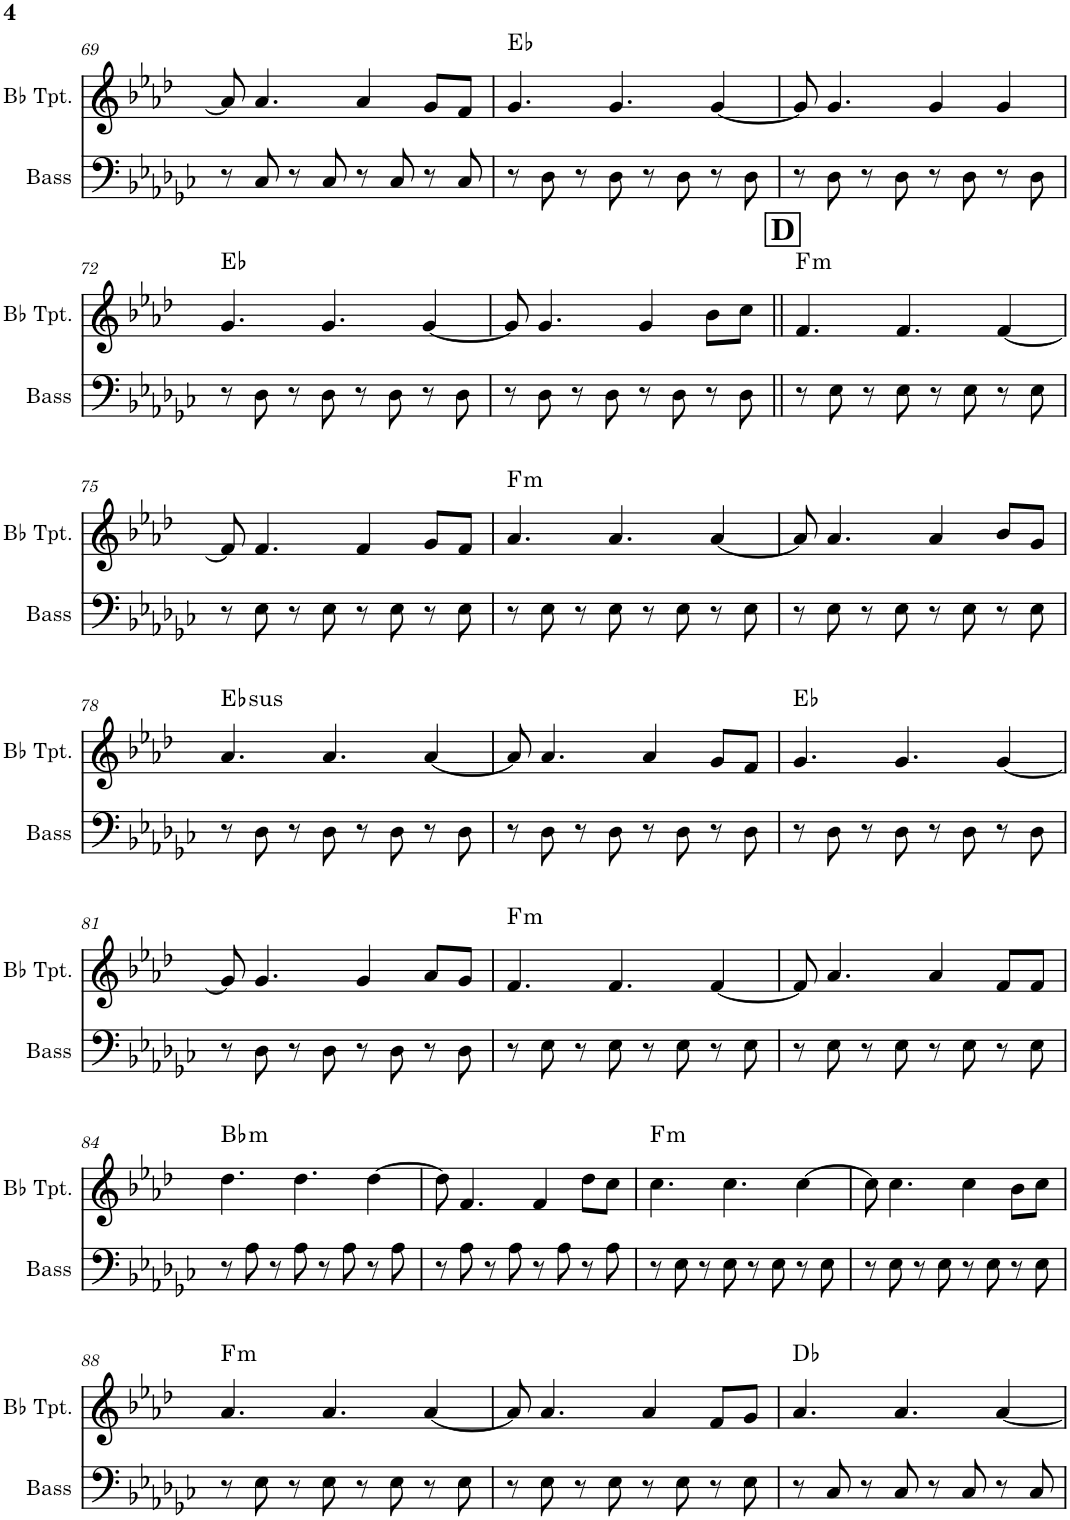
**kern	**kern	**harte
*part2	*part1	*part1
*staff2	*staff1	*
*I"Acoustic Bass	*I"Bb Trumpet	*
*I'Bass	*I'Bb Tpt.	*
!!LO:PB:g=z
*clefF4	*clefG2	*
*Trd7c12	*Trd1c2	*
*k[b-e-a-d-g-c-]	*k[b-e-a-d-]	*
*M4/4	*M4/4	*
=69	=69	=69
8r	8a-/]	.
8C-/	4.a-/	.
8r	.	.
8C-/	.	.
8r	4a-/	.
8C-/	.	.
8r	8g/L	.
8C-/	8f/J	.
=70	=70	=70
8r	4.g/	Eb:maj
8D-\	.	.
8r	.	.
8D-\	4.g/	.
8r	.	.
8D-\	.	.
8r	[4g/	.
8D-\	.	.
=71	=71	=71
8r	8g/]	.
8D-\	4.g/	.
8r	.	.
8D-\	.	.
8r	4g/	.
8D-\	.	.
8r	4g/	.
8D-\	.	.
!!LO:LB:g=z
=72	=72	=72
8r	4.g/	Eb:maj
8D-\	.	.
8r	.	.
8D-\	4.g/	.
8r	.	.
8D-\	.	.
8r	[4g/	.
8D-\	.	.
=73	=73	=73
8r	8g/]	.
8D-\	4.g/	.
8r	.	.
8D-\	.	.
8r	4g/	.
8D-\	.	.
8r	8b-\L	.
8D-\	8cc\J	.
!!LO:REH:place=s1:a:B:cj:fs=14:t=D
=74||	=74||	=74||
!	!	!LO:H:kt=m
8r	4.f/	F:min
8E-\	.	.
8r	.	.
8E-\	4.f/	.
8r	.	.
8E-\	.	.
8r	[4f/	.
8E-\	.	.
!!LO:LB:g=z
=75	=75	=75
8r	8f/]	.
8E-\	4.f/	.
8r	.	.
8E-\	.	.
8r	4f/	.
8E-\	.	.
8r	8g/L	.
8E-\	8f/J	.
=76	=76	=76
!	!	!LO:H:kt=m
8r	4.a-/	F:min
8E-\	.	.
8r	.	.
8E-\	4.a-/	.
8r	.	.
8E-\	.	.
8r	[4a-/	.
8E-\	.	.
=77	=77	=77
8r	8a-/]	.
8E-\	4.a-/	.
8r	.	.
8E-\	.	.
8r	4a-/	.
8E-\	.	.
8r	8b-/L	.
8E-\	8g/J	.
!!LO:LB:g=z
=78	=78	=78
!	!	!LO:H:kt=sus
8r	4.a-/	Eb:sus4
8D-\	.	.
8r	.	.
8D-\	4.a-/	.
8r	.	.
8D-\	.	.
8r	[4a-/	.
8D-\	.	.
=79	=79	=79
8r	8a-/]	.
8D-\	4.a-/	.
8r	.	.
8D-\	.	.
8r	4a-/	.
8D-\	.	.
8r	8g/L	.
8D-\	8f/J	.
=80	=80	=80
8r	4.g/	Eb:maj
8D-\	.	.
8r	.	.
8D-\	4.g/	.
8r	.	.
8D-\	.	.
8r	[4g/	.
8D-\	.	.
!!LO:LB:g=z
=81	=81	=81
8r	8g/]	.
8D-\	4.g/	.
8r	.	.
8D-\	.	.
8r	4g/	.
8D-\	.	.
8r	8a-/L	.
8D-\	8g/J	.
=82	=82	=82
!	!	!LO:H:kt=m
8r	4.f/	F:min
8E-\	.	.
8r	.	.
8E-\	4.f/	.
8r	.	.
8E-\	.	.
8r	[4f/	.
8E-\	.	.
=83	=83	=83
8r	8f/]	.
8E-\	4.a-/	.
8r	.	.
8E-\	.	.
8r	4a-/	.
8E-\	.	.
8r	8f/L	.
8E-\	8f/J	.
!!LO:LB:g=z
=84	=84	=84
!	!	!LO:H:kt=m
8r	4.dd-\	Bb:min
8A-\	.	.
8r	.	.
8A-\	4.dd-\	.
8r	.	.
8A-\	.	.
8r	[4dd-\	.
8A-\	.	.
=85	=85	=85
8r	8dd-\]	.
8A-\	4.f/	.
8r	.	.
8A-\	.	.
8r	4f/	.
8A-\	.	.
8r	8dd-\L	.
8A-\	8cc\J	.
=86	=86	=86
!	!	!LO:H:kt=m
8r	4.cc\	F:min
8E-\	.	.
8r	.	.
8E-\	4.cc\	.
8r	.	.
8E-\	.	.
8r	[4cc\	.
8E-\	.	.
=87	=87	=87
8r	8cc\]	.
8E-\	4.cc\	.
8r	.	.
8E-\	.	.
8r	4cc\	.
8E-\	.	.
8r	8b-\L	.
8E-\	8cc\J	.
!!LO:LB:g=z
=88	=88	=88
!	!	!LO:H:kt=m
8r	4.a-/	F:min
8E-\	.	.
8r	.	.
8E-\	4.a-/	.
8r	.	.
8E-\	.	.
8r	[4a-/	.
8E-\	.	.
=89	=89	=89
8r	8a-/]	.
8E-\	4.a-/	.
8r	.	.
8E-\	.	.
8r	4a-/	.
8E-\	.	.
8r	8f/L	.
8E-\	8g/J	.
=90	=90	=90
8r	4.a-/	Db:maj
8C-/	.	.
8r	.	.
8C-/	4.a-/	.
8r	.	.
8C-/	.	.
8r	[4a-/	.
8C-/	.	.
=	=	=
*-	*-	*-
